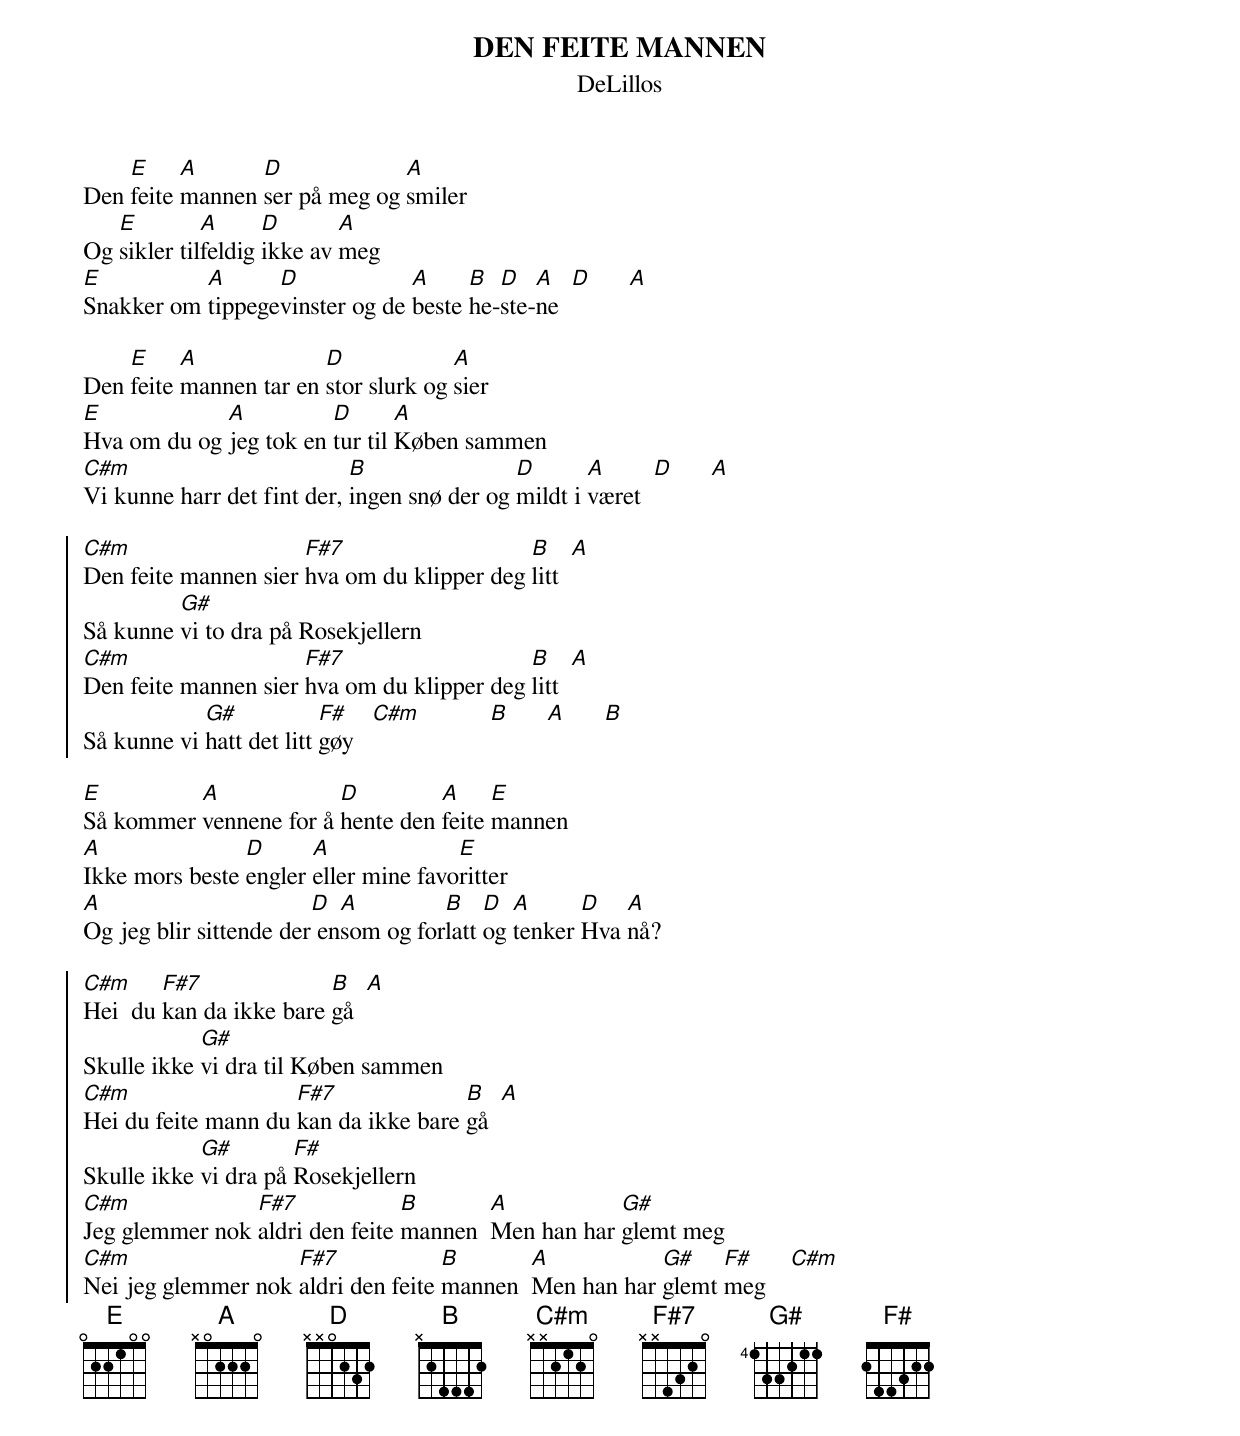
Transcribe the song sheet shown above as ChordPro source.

{t:DEN FEITE MANNEN}
{st:DeLillos}

Den [E]feite [A]mannen [D]ser på meg og [A]smiler
Og [E]sikler til[A]feldig [D]ikke av [A]meg
[E]Snakker om [A]tippege[D]vinster og de [A]beste [B]he-[D]ste-[A]ne  [D]      [A]

Den [E]feite [A]mannen tar en [D]stor slurk og [A]sier
[E]Hva om du og [A]jeg tok en [D]tur til [A]Køben sammen
[C#m]Vi kunne harr det fint der, [B]ingen snø der og [D]mildt i [A]været  [D]      [A]

{start_of_chorus}
[C#m]Den feite mannen sier [F#7]hva om du klipper deg [B]litt  [A]
Så kunne [G#]vi to dra på Rosekjellern
[C#m]Den feite mannen sier [F#7]hva om du klipper deg [B]litt  [A]
Så kunne vi [G#]hatt det litt [F#]gøy   [C#m]           [B]      [A]      [B]
{end_of_chorus}

[E]Så kommer [A]vennene for å [D]hente den [A]feite [E]mannen
[A]Ikke mors beste [D]engler [A]eller mine favo[E]ritter
[A]Og jeg blir sittende der[D] en[A]som og for[B]latt [D]og [A]tenker [D]Hva [A]nå?

{start_of_chorus}
[C#m]Hei  du [F#7]kan da ikke bare [B]gå  [A]
Skulle ikke [G#]vi dra til Køben sammen
[C#m]Hei du feite mann du [F#7]kan da ikke bare [B]gå  [A]
Skulle ikke [G#]vi dra på [F#]Rosekjellern
[C#m]Jeg glemmer nok [F#7]aldri den feite [B]mannen  [A]Men han har [G#]glemt meg
[C#m]Nei jeg glemmer nok [F#7]aldri den feite [B]mannen  [A]Men han har [G#]glemt [F#]meg    [C#m]
{end_of_chorus}
